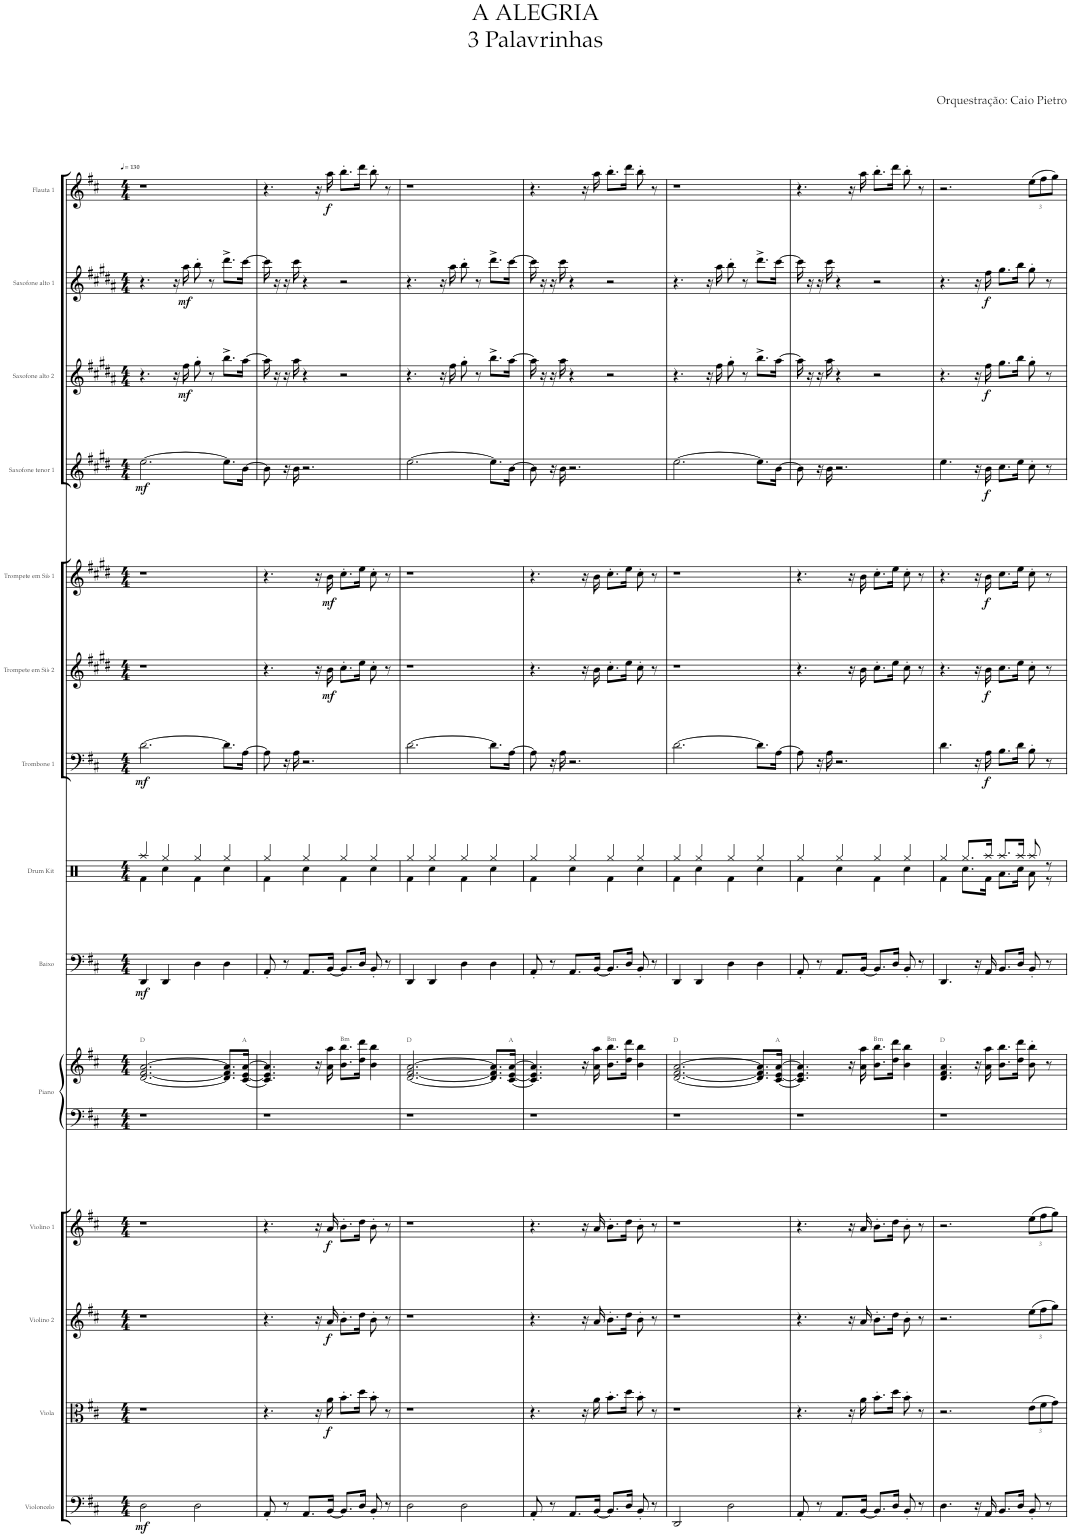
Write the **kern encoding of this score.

**kern	**dynam	**kern	**dynam	**kern	**dynam	**kern	**dynam	**kern	**kern	**harte	**kern	**dynam	**kern	**kern	**dynam	**kern	**dynam	**kern	**dynam	**kern	**dynam	**kern	**dynam	**kern	**dynam	**kern	**dynam
*part14	*part14	*part13	*part13	*part12	*part12	*part11	*part11	*part10	*part10	*part10	*part9	*part9	*part8	*part7	*part7	*part6	*part6	*part5	*part5	*part4	*part4	*part3	*part3	*part2	*part2	*part1	*part1
*staff15	*staff15	*staff14	*staff14	*staff13	*staff13	*staff12	*staff12	*staff11	*staff10	*	*staff9	*staff9	*staff8	*staff7	*staff7	*staff6	*staff6	*staff5	*staff5	*staff4	*staff4	*staff3	*staff3	*staff2	*staff2	*staff1	*staff1
*I"Violoncelo	*	*I"Viola	*	*I"Violino 2	*	*I"Violino 1	*	*I"Piano	*	*	*I"Baixo	*	*I"Drum Kit	*I"Trombone 1	*	*I"Trompete em Sib 2	*	*I"Trompete em Sib 1	*	*I"Saxofone tenor 1	*	*I"Saxofone alto 2	*	*I"Saxofone alto 1	*	*I"Flauta 1	*
*I'Vc.	*	*I'Vla.	*	*I'Vno. 2	*	*I'Vno. 1	*	*I'Pno.	*	*	*I'Baixo	*	*I'D. Kit	*I'Trne. 1	*	*I'Tpte. 2	*	*I'Tpte. 1	*	*I'Sax. ten. 1	*	*I'Sax. al. 2	*	*I'Sax. al. 1	*	*I'Fl. 1	*
*clefF4	*	*clefC3	*	*clefG2	*	*clefG2	*	*clefF4	*clefG2	*	*clefF4	*	*clefX	*clefF4	*	*clefG2	*	*clefG2	*	*clefG2	*	*clefG2	*	*clefG2	*	*clefG2	*
*	*	*	*	*	*	*	*	*	*	*	*Trd7c12	*	*	*	*	*Trd1c2	*	*Trd1c2	*	*Trd8c14	*	*Trd5c9	*	*Trd5c9	*	*	*
*k[f#c#]	*	*k[f#c#]	*	*k[f#c#]	*	*k[f#c#]	*	*k[f#c#]	*k[f#c#]	*	*k[f#c#]	*	*k[]	*k[f#c#]	*	*k[f#c#g#d#]	*	*k[f#c#g#d#]	*	*k[f#c#g#d#]	*	*k[f#c#g#d#a#]	*	*k[f#c#g#d#a#]	*	*k[f#c#]	*
*D:	*	*D:	*	*D:	*	*D:	*	*D:	*D:	*	*D:	*	*	*D:	*	*E:	*	*E:	*	*E:	*	*B:	*	*B:	*	*D:	*
*M4/4	*	*M4/4	*	*M4/4	*	*M4/4	*	*M4/4	*M4/4	*	*M4/4	*	*M4/4	*M4/4	*	*M4/4	*	*M4/4	*	*M4/4	*	*M4/4	*	*M4/4	*	*M4/4	*
*MM130	*	*MM130	*	*MM130	*	*MM130	*	*MM130	*MM130	*	*MM130	*	*MM130	*MM130	*	*MM130	*	*MM130	*	*MM130	*	*MM130	*	*MM130	*	*MM130	*
=1	=1	=1	=1	=1	=1	=1	=1	=1	=1	=1	=1	=1	=1	=1	=1	=1	=1	=1	=1	=1	=1	=1	=1	=1	=1	=1	=1
*	*	*	*	*	*	*	*	*	*	*	*	*	*^	*	*	*	*	*	*	*	*	*	*	*	*	*	*
!	!LO:DY:b	!	!	!	!	!	!	!	!	!	!	!LO:DY:b	!	!	!	!LO:DY:b	!	!	!	!	!	!LO:DY:b	!	!	!	!	!	!
2D\	mf	1r	.	1r	.	1r	.	1r	[<2.d/ [<2.f#/ [>2.a/	D:maj	4DD/	mf	4Raa/	4Rf\	[>2.d\	mf	1r	.	1r	.	[>2.ee\	mf	4.r	.	4.r	.	1r	.
.	.	.	.	.	.	.	.	.	.	.	4DD/	.	4Rgg/	4Rcc\	.	.	.	.	.	.	.	.	.	.	.	.	.	.
.	.	.	.	.	.	.	.	.	.	.	.	.	.	.	.	.	.	.	.	.	.	.	16r	.	16r	.	.	.
!	!	!	!	!	!	!	!	!	!	!	!	!	!	!	!	!	!	!	!	!	!	!	!	!LO:DY:b	!	!LO:DY:b	!	!
.	.	.	.	.	.	.	.	.	.	.	.	.	.	.	.	.	.	.	.	.	.	.	16ff#\	mf	16aa#\	mf	.	.
2D\	.	.	.	.	.	.	.	.	.	.	4D\	.	4Rgg/	4Rf\	.	.	.	.	.	.	.	.	8gg#'\	.	8bb'\	.	.	.
.	.	.	.	.	.	.	.	.	.	.	.	.	.	.	.	.	.	.	.	.	.	.	8r	.	8r	.	.	.
.	.	.	.	.	.	.	.	.	8.d/] 8.f#/] 8.a/]L	.	4D\	.	4Rgg/	4Rcc\	8.d\L]	.	.	.	.	.	8.ee\L]	.	8.bb^\L	.	8.ddd#^\L	.	.	.
.	.	.	.	.	.	.	.	.	[<16c#/ [<16e/ [>16a/Jk	A:maj	.	.	.	.	[>16A\Jk	.	.	.	.	.	[>16b\Jk	.	[>16aa#\Jk	.	[>16ccc#\Jk	.	.	.
=2	=2	=2	=2	=2	=2	=2	=2	=2	=2	=2	=2	=2	=2	=2	=2	=2	=2	=2	=2	=2	=2	=2	=2	=2	=2	=2	=2	=2
8AA'/	.	4.r	.	4.r	.	4.r	.	1r	4.c#/] 4.e/] 4.a/]	.	8AA'/	.	4Rgg/	4Rf\	8A\]	.	4.r	.	4.r	.	8b\]	.	16aa#\]	.	16ccc#\]	.	4.r	.
.	.	.	.	.	.	.	.	.	.	.	.	.	.	.	.	.	.	.	.	.	.	.	16r	.	16r	.	.	.
8r	.	.	.	.	.	.	.	.	.	.	8r	.	.	.	16r	.	.	.	.	.	16r	.	16r	.	16r	.	.	.
.	.	.	.	.	.	.	.	.	.	.	.	.	.	.	16A\	.	.	.	.	.	16b\	.	16aa#\	.	16ccc#\	.	.	.
8.AA/L	.	.	.	.	.	.	.	.	.	.	8.AA/L	.	4Rgg/	4Rcc\	2.r	.	.	.	.	.	2.r	.	4r	.	4r	.	.	.
.	.	16r	.	16r	.	16r	.	.	16r	.	.	.	.	.	.	.	16r	.	16r	.	.	.	.	.	.	.	16r	.
!	!	!	!LO:DY:b	!	!LO:DY:b	!	!LO:DY:b	!	!	!	!	!	!	!	!	!	!	!LO:DY:b	!	!LO:DY:b	!	!	!	!	!	!	!	!LO:DY:b
[<16BB/Jk	.	16a\	f	16a/	f	16a/	f	.	16a\ 16aa\	.	[<16BB/Jk	.	.	.	.	.	16b\	mf	16b\	mf	.	.	.	.	.	.	16aa\	f
!	!	!	!	!	!	!	!	!	!	!LO:H:kt=m	!	!	!	!	!	!	!	!	!	!	!	!	!	!	!	!	!	!
8.BB/L]	.	8.b'\L	.	8.b'\L	.	8.b'\L	.	.	8.b\ 8.bb\L	B:min	8.BB/L]	.	4Rgg/	4Rf\	.	.	8.cc#'\L	.	8.cc#'\L	.	.	.	2r	.	2r	.	8.bb'\L	.
16D/Jk	.	16dd\Jk	.	16dd\Jk	.	16dd\Jk	.	.	16dd\ 16ddd\Jk	.	16D/Jk	.	.	.	.	.	16ee\Jk	.	16ee\Jk	.	.	.	.	.	.	.	16ddd\Jk	.
8BB'/	.	8b'\	.	8b'\	.	8b'\	.	.	4b\ 4bb\	.	8BB'/	.	4Rgg/	4Rcc\	.	.	8cc#'\	.	8cc#'\	.	.	.	.	.	.	.	8bb'\	.
8r	.	8r	.	8r	.	8r	.	.	.	.	8r	.	.	.	.	.	8r	.	8r	.	.	.	.	.	.	.	8r	.
=3	=3	=3	=3	=3	=3	=3	=3	=3	=3	=3	=3	=3	=3	=3	=3	=3	=3	=3	=3	=3	=3	=3	=3	=3	=3	=3	=3	=3
2D\	.	1r	.	1r	.	1r	.	1r	[<2.d/ [<2.f#/ [>2.a/	D:maj	4DD/	.	4Rgg/	4Rf\	[>2.d\	.	1r	.	1r	.	[>2.ee\	.	4.r	.	4.r	.	1r	.
.	.	.	.	.	.	.	.	.	.	.	4DD/	.	4Rgg/	4Rcc\	.	.	.	.	.	.	.	.	.	.	.	.	.	.
.	.	.	.	.	.	.	.	.	.	.	.	.	.	.	.	.	.	.	.	.	.	.	16r	.	16r	.	.	.
.	.	.	.	.	.	.	.	.	.	.	.	.	.	.	.	.	.	.	.	.	.	.	16ff#\	.	16aa#\	.	.	.
2D\	.	.	.	.	.	.	.	.	.	.	4D\	.	4Rgg/	4Rf\	.	.	.	.	.	.	.	.	8gg#'\	.	8bb'\	.	.	.
.	.	.	.	.	.	.	.	.	.	.	.	.	.	.	.	.	.	.	.	.	.	.	8r	.	8r	.	.	.
.	.	.	.	.	.	.	.	.	8.d/] 8.f#/] 8.a/]L	.	4D\	.	4Rgg/	4Rcc\	8.d\L]	.	.	.	.	.	8.ee\L]	.	8.bb^\L	.	8.ddd#^\L	.	.	.
.	.	.	.	.	.	.	.	.	[<16c#/ [<16e/ [>16a/Jk	A:maj	.	.	.	.	[>16A\Jk	.	.	.	.	.	[>16b\Jk	.	[>16aa#\Jk	.	[>16ccc#\Jk	.	.	.
=4	=4	=4	=4	=4	=4	=4	=4	=4	=4	=4	=4	=4	=4	=4	=4	=4	=4	=4	=4	=4	=4	=4	=4	=4	=4	=4	=4	=4
8AA'/	.	4.r	.	4.r	.	4.r	.	1r	4.c#/] 4.e/] 4.a/]	.	8AA'/	.	4Rgg/	4Rf\	8A\]	.	4.r	.	4.r	.	8b\]	.	16aa#\]	.	16ccc#\]	.	4.r	.
.	.	.	.	.	.	.	.	.	.	.	.	.	.	.	.	.	.	.	.	.	.	.	16r	.	16r	.	.	.
8r	.	.	.	.	.	.	.	.	.	.	8r	.	.	.	16r	.	.	.	.	.	16r	.	16r	.	16r	.	.	.
.	.	.	.	.	.	.	.	.	.	.	.	.	.	.	16A\	.	.	.	.	.	16b\	.	16aa#\	.	16ccc#\	.	.	.
8.AA/L	.	.	.	.	.	.	.	.	.	.	8.AA/L	.	4Rgg/	4Rcc\	2.r	.	.	.	.	.	2.r	.	4r	.	4r	.	.	.
.	.	16r	.	16r	.	16r	.	.	16r	.	.	.	.	.	.	.	16r	.	16r	.	.	.	.	.	.	.	16r	.
[<16BB/Jk	.	16a\	.	16a/	.	16a/	.	.	16a\ 16aa\	.	[<16BB/Jk	.	.	.	.	.	16b\	.	16b\	.	.	.	.	.	.	.	16aa\	.
!	!	!	!	!	!	!	!	!	!	!LO:H:kt=m	!	!	!	!	!	!	!	!	!	!	!	!	!	!	!	!	!	!
8.BB/L]	.	8.b'\L	.	8.b'\L	.	8.b'\L	.	.	8.b\ 8.bb\L	B:min	8.BB/L]	.	4Rgg/	4Rf\	.	.	8.cc#'\L	.	8.cc#'\L	.	.	.	2r	.	2r	.	8.bb'\L	.
16D/Jk	.	16dd\Jk	.	16dd\Jk	.	16dd\Jk	.	.	16dd\ 16ddd\Jk	.	16D/Jk	.	.	.	.	.	16ee\Jk	.	16ee\Jk	.	.	.	.	.	.	.	16ddd\Jk	.
8BB'/	.	8b'\	.	8b'\	.	8b'\	.	.	4b\ 4bb\	.	8BB'/	.	4Rgg/	4Rcc\	.	.	8cc#'\	.	8cc#'\	.	.	.	.	.	.	.	8bb'\	.
8r	.	8r	.	8r	.	8r	.	.	.	.	8r	.	.	.	.	.	8r	.	8r	.	.	.	.	.	.	.	8r	.
=5	=5	=5	=5	=5	=5	=5	=5	=5	=5	=5	=5	=5	=5	=5	=5	=5	=5	=5	=5	=5	=5	=5	=5	=5	=5	=5	=5	=5
2DD/	.	1r	.	1r	.	1r	.	1r	[<2.d/ [<2.f#/ [>2.a/	D:maj	4DD/	.	4Rgg/	4Rf\	[>2.d\	.	1r	.	1r	.	[>2.ee\	.	4.r	.	4.r	.	1r	.
.	.	.	.	.	.	.	.	.	.	.	4DD/	.	4Rgg/	4Rcc\	.	.	.	.	.	.	.	.	.	.	.	.	.	.
.	.	.	.	.	.	.	.	.	.	.	.	.	.	.	.	.	.	.	.	.	.	.	16r	.	16r	.	.	.
.	.	.	.	.	.	.	.	.	.	.	.	.	.	.	.	.	.	.	.	.	.	.	16ff#\	.	16aa#\	.	.	.
2D\	.	.	.	.	.	.	.	.	.	.	4D\	.	4Rgg/	4Rf\	.	.	.	.	.	.	.	.	8gg#'\	.	8bb'\	.	.	.
.	.	.	.	.	.	.	.	.	.	.	.	.	.	.	.	.	.	.	.	.	.	.	8r	.	8r	.	.	.
.	.	.	.	.	.	.	.	.	8.d/] 8.f#/] 8.a/]L	.	4D\	.	4Rgg/	4Rcc\	8.d\L]	.	.	.	.	.	8.ee\L]	.	8.bb^\L	.	8.ddd#^\L	.	.	.
.	.	.	.	.	.	.	.	.	[<16c#/ [<16e/ [>16a/Jk	A:maj	.	.	.	.	[>16A\Jk	.	.	.	.	.	[>16b\Jk	.	[>16aa#\Jk	.	[>16ccc#\Jk	.	.	.
=6	=6	=6	=6	=6	=6	=6	=6	=6	=6	=6	=6	=6	=6	=6	=6	=6	=6	=6	=6	=6	=6	=6	=6	=6	=6	=6	=6	=6
8AA'/	.	4.r	.	4.r	.	4.r	.	1r	4.c#/] 4.e/] 4.a/]	.	8AA'/	.	4Rgg/	4Rf\	8A\]	.	4.r	.	4.r	.	8b\]	.	16aa#\]	.	16ccc#\]	.	4.r	.
.	.	.	.	.	.	.	.	.	.	.	.	.	.	.	.	.	.	.	.	.	.	.	16r	.	16r	.	.	.
8r	.	.	.	.	.	.	.	.	.	.	8r	.	.	.	16r	.	.	.	.	.	16r	.	16r	.	16r	.	.	.
.	.	.	.	.	.	.	.	.	.	.	.	.	.	.	16A\	.	.	.	.	.	16b\	.	16aa#\	.	16ccc#\	.	.	.
8.AA/L	.	.	.	.	.	.	.	.	.	.	8.AA/L	.	4Rgg/	4Rcc\	2.r	.	.	.	.	.	2.r	.	4r	.	4r	.	.	.
.	.	16r	.	16r	.	16r	.	.	16r	.	.	.	.	.	.	.	16r	.	16r	.	.	.	.	.	.	.	16r	.
[<16BB/Jk	.	16a\	.	16a/	.	16a/	.	.	16a\ 16aa\	.	[<16BB/Jk	.	.	.	.	.	16b\	.	16b\	.	.	.	.	.	.	.	16aa\	.
!	!	!	!	!	!	!	!	!	!	!LO:H:kt=m	!	!	!	!	!	!	!	!	!	!	!	!	!	!	!	!	!	!
8.BB/L]	.	8.b'\L	.	8.b'\L	.	8.b'\L	.	.	8.b\ 8.bb\L	B:min	8.BB/L]	.	4Rgg/	4Rf\	.	.	8.cc#'\L	.	8.cc#'\L	.	.	.	2r	.	2r	.	8.bb'\L	.
16D/Jk	.	16dd\Jk	.	16dd\Jk	.	16dd\Jk	.	.	16dd\ 16ddd\Jk	.	16D/Jk	.	.	.	.	.	16ee\Jk	.	16ee\Jk	.	.	.	.	.	.	.	16ddd\Jk	.
8BB'/	.	8b'\	.	8b'\	.	8b'\	.	.	4b\ 4bb\	.	8BB'/	.	4Rgg/	4Rcc\	.	.	8cc#'\	.	8cc#'\	.	.	.	.	.	.	.	8bb'\	.
8r	.	8r	.	8r	.	8r	.	.	.	.	8r	.	.	.	.	.	8r	.	8r	.	.	.	.	.	.	.	8r	.
=7	=7	=7	=7	=7	=7	=7	=7	=7	=7	=7	=7	=7	=7	=7	=7	=7	=7	=7	=7	=7	=7	=7	=7	=7	=7	=7	=7	=7
4.D\	.	2.r	.	2.r	.	2.r	.	1r	4.d/ 4.f#/ 4.a/	D:maj	4.DD/	.	4Rgg/	4Rf\	4.d\	.	4.r	.	4.r	.	4.ee\	.	4.r	.	4.r	.	2.r	.
.	.	.	.	.	.	.	.	.	.	.	.	.	8.Rgg/L	8.Rcc\L	.	.	.	.	.	.	.	.	.	.	.	.	.	.
16r	.	.	.	.	.	.	.	.	16r	.	16r	.	.	.	16r	.	16r	.	16r	.	16r	.	16r	.	16r	.	.	.
!	!	!	!	!	!	!	!	!	!	!	!	!	!	!	!	!LO:DY:b	!	!LO:DY:b	!	!LO:DY:b	!	!LO:DY:b	!	!LO:DY:b	!	!LO:DY:b	!	!
16AA/	.	.	.	.	.	.	.	.	16a\ 16aa\	.	16AA/	.	16Raa/Jk	16Rf\Jk	16A\	f	16b\	f	16b\	f	16b\	f	16ff#\	f	16ff#\	f	.	.
8.BB/L	.	.	.	.	.	.	.	.	8.b\ 8.bb\L	.	8.BB/L	.	8.Raa/L	8.Ra\L	8.B\L	.	8.cc#\L	.	8.cc#\L	.	8.cc#\L	.	8.gg#\L	.	8.gg#\L	.	.	.
16D/Jk	.	.	.	.	.	.	.	.	16dd\ 16ddd\Jk	.	16D/Jk	.	16Raa/Jk	16Rcc\Jk	16d\Jk	.	16ee\Jk	.	16ee\Jk	.	16ee\Jk	.	16bb\Jk	.	16bb\Jk	.	.	.
*	*	*Xbrackettup	*	*Xbrackettup	*	*Xbrackettup	*	*	*	*	*	*	*	*	*	*	*	*	*	*	*	*	*	*	*	*	*Xbrackettup	*
8BB'/	.	(>12e\L	.	(>12ee\L	.	(>12ee\L	.	.	8b\' 8bb\'	.	8BB'/	.	8Raa/	8Ra\	8B'\	.	8cc#'\	.	8cc#'\	.	8cc#'\	.	8gg#'\	.	8gg#'\	.	(>12ee\L	.
.	.	12f#\	.	12ff#\	.	12ff#\	.	.	.	.	.	.	.	.	.	.	.	.	.	.	.	.	.	.	.	.	12ff#\	.
8r	.	.	.	.	.	.	.	.	8r	.	8r	.	8r	8r	8r	.	8r	.	8r	.	8r	.	8r	.	8r	.	.	.
.	.	12g\J)	.	12gg\J)	.	12gg\J)	.	.	.	.	.	.	.	.	.	.	.	.	.	.	.	.	.	.	.	.	12gg\J)	.
*	*	*	*	*	*	*	*	*	*	*	*	*	*v	*v	*	*	*	*	*	*	*	*	*	*	*	*	*	*
=	=	=	=	=	=	=	=	=	=	=	=	=	=	=	=	=	=	=	=	=	=	=	=	=	=	=	=
*-	*-	*-	*-	*-	*-	*-	*-	*-	*-	*-	*-	*-	*-	*-	*-	*-	*-	*-	*-	*-	*-	*-	*-	*-	*-	*-	*-
